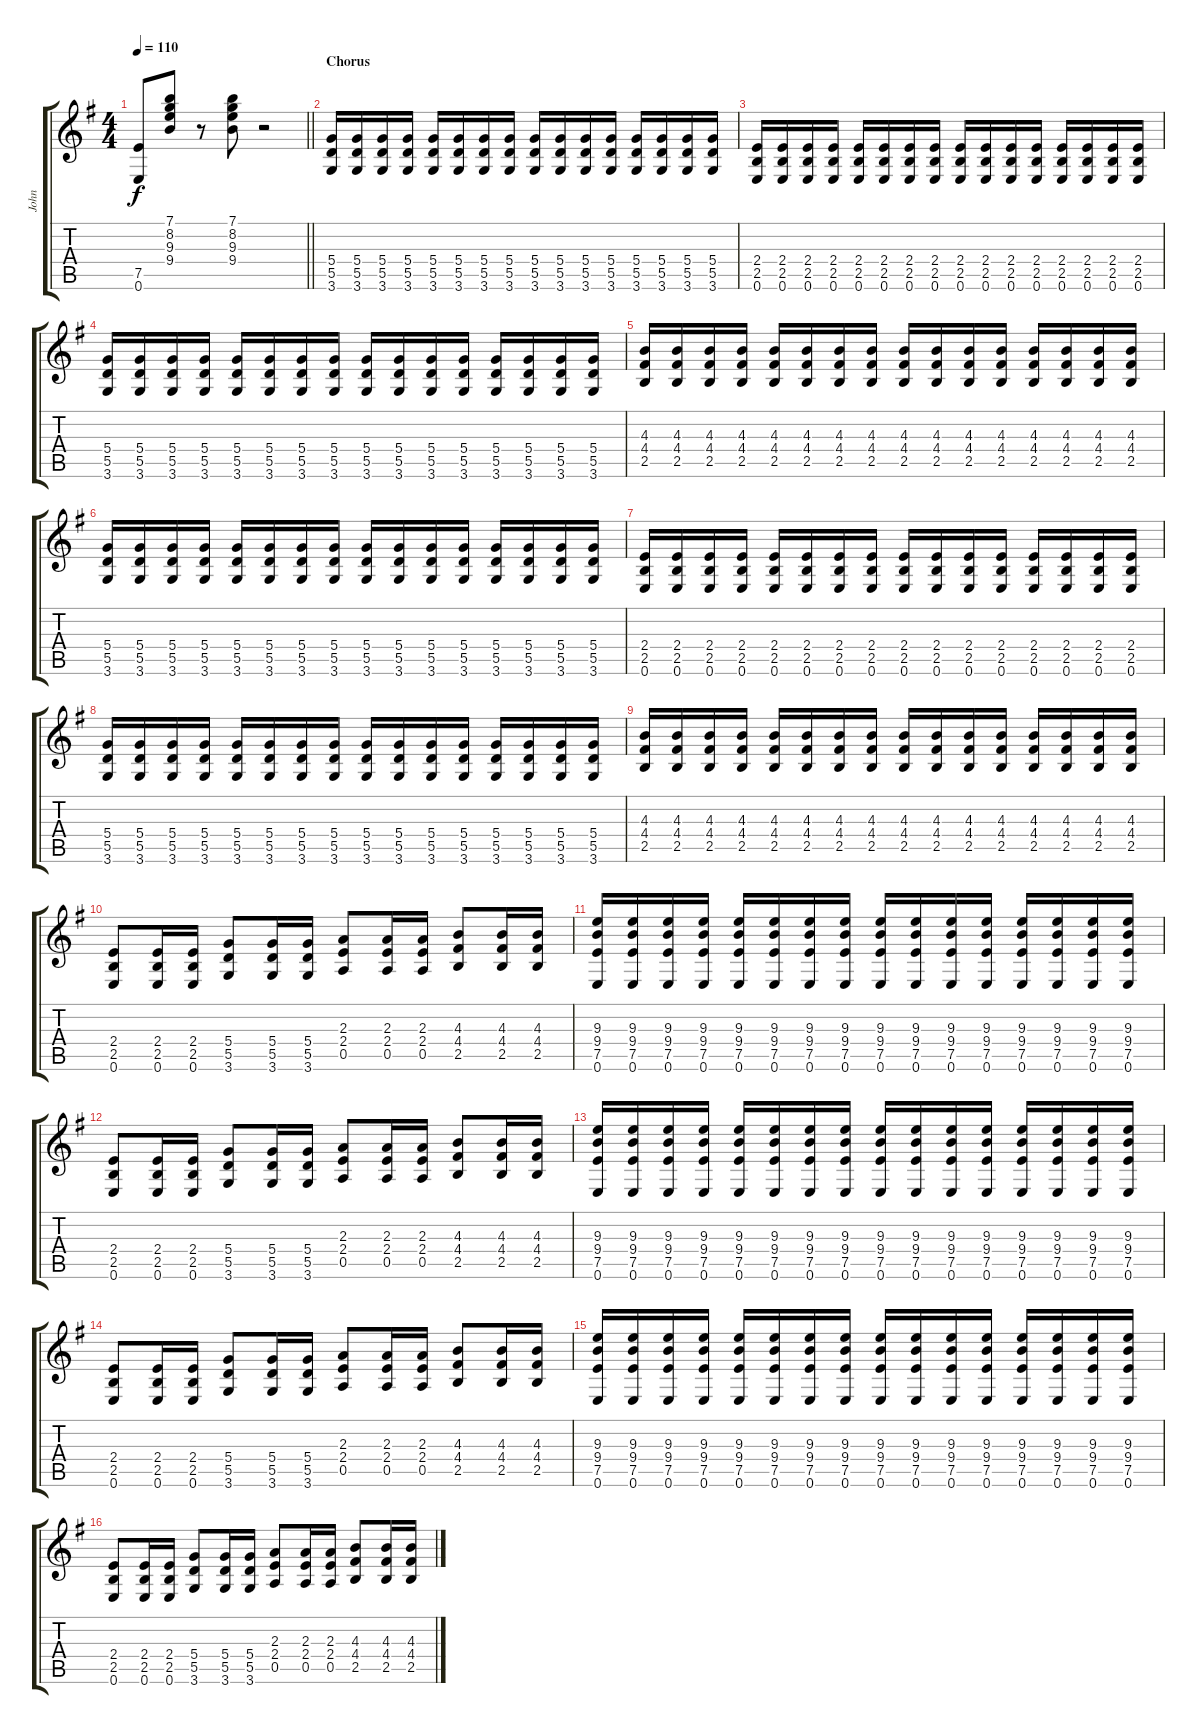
\track ("John" "John") {instrument distortionguitar}
\staff {score tabs}
\tuning (E4 B3 G3 D3 A2 E2) {hide}
\ts (4 4)
\tempo 110
\clef g2
\barLineRight lightlight
\ks g
(7.5 0.6).8{dy f} (7.1 8.2 9.3 9.4).8 r.8 (7.1 8.2 9.3 9.4).8 r.2 |
\section ("" "Chorus")
(5.4 5.5 3.6).16 (5.4 5.5 3.6).16 (5.4 5.5 3.6).16 (5.4 5.5 3.6).16 (5.4 5.5 3.6).16 (5.4 5.5 3.6).16 (5.4 5.5 3.6).16 (5.4 5.5 3.6).16 (5.4 5.5 3.6).16 (5.4 5.5 3.6).16 (5.4 5.5 3.6).16 (5.4 5.5 3.6).16 (5.4 5.5 3.6).16 (5.4 5.5 3.6).16 (5.4 5.5 3.6).16 (5.4 5.5 3.6).16 |
(2.4 2.5 0.6).16 (2.4 2.5 0.6).16 (2.4 2.5 0.6).16 (2.4 2.5 0.6).16 (2.4 2.5 0.6).16 (2.4 2.5 0.6).16 (2.4 2.5 0.6).16 (2.4 2.5 0.6).16 (2.4 2.5 0.6).16 (2.4 2.5 0.6).16 (2.4 2.5 0.6).16 (2.4 2.5 0.6).16 (2.4 2.5 0.6).16 (2.4 2.5 0.6).16 (2.4 2.5 0.6).16 (2.4 2.5 0.6).16 |
(5.4 5.5 3.6).16 (5.4 5.5 3.6).16 (5.4 5.5 3.6).16 (5.4 5.5 3.6).16 (5.4 5.5 3.6).16 (5.4 5.5 3.6).16 (5.4 5.5 3.6).16 (5.4 5.5 3.6).16 (5.4 5.5 3.6).16 (5.4 5.5 3.6).16 (5.4 5.5 3.6).16 (5.4 5.5 3.6).16 (5.4 5.5 3.6).16 (5.4 5.5 3.6).16 (5.4 5.5 3.6).16 (5.4 5.5 3.6).16 |
(4.3 4.4 2.5).16 (4.3 4.4 2.5).16 (4.3 4.4 2.5).16 (4.3 4.4 2.5).16 (4.3 4.4 2.5).16 (4.3 4.4 2.5).16 (4.3 4.4 2.5).16 (4.3 4.4 2.5).16 (4.3 4.4 2.5).16 (4.3 4.4 2.5).16 (4.3 4.4 2.5).16 (4.3 4.4 2.5).16 (4.3 4.4 2.5).16 (4.3 4.4 2.5).16 (4.3 4.4 2.5).16 (4.3 4.4 2.5).16 |
(5.4 5.5 3.6).16 (5.4 5.5 3.6).16 (5.4 5.5 3.6).16 (5.4 5.5 3.6).16 (5.4 5.5 3.6).16 (5.4 5.5 3.6).16 (5.4 5.5 3.6).16 (5.4 5.5 3.6).16 (5.4 5.5 3.6).16 (5.4 5.5 3.6).16 (5.4 5.5 3.6).16 (5.4 5.5 3.6).16 (5.4 5.5 3.6).16 (5.4 5.5 3.6).16 (5.4 5.5 3.6).16 (5.4 5.5 3.6).16 |
(2.4 2.5 0.6).16 (2.4 2.5 0.6).16 (2.4 2.5 0.6).16 (2.4 2.5 0.6).16 (2.4 2.5 0.6).16 (2.4 2.5 0.6).16 (2.4 2.5 0.6).16 (2.4 2.5 0.6).16 (2.4 2.5 0.6).16 (2.4 2.5 0.6).16 (2.4 2.5 0.6).16 (2.4 2.5 0.6).16 (2.4 2.5 0.6).16 (2.4 2.5 0.6).16 (2.4 2.5 0.6).16 (2.4 2.5 0.6).16 |
(5.4 5.5 3.6).16 (5.4 5.5 3.6).16 (5.4 5.5 3.6).16 (5.4 5.5 3.6).16 (5.4 5.5 3.6).16 (5.4 5.5 3.6).16 (5.4 5.5 3.6).16 (5.4 5.5 3.6).16 (5.4 5.5 3.6).16 (5.4 5.5 3.6).16 (5.4 5.5 3.6).16 (5.4 5.5 3.6).16 (5.4 5.5 3.6).16 (5.4 5.5 3.6).16 (5.4 5.5 3.6).16 (5.4 5.5 3.6).16 |
(4.3 4.4 2.5).16 (4.3 4.4 2.5).16 (4.3 4.4 2.5).16 (4.3 4.4 2.5).16 (4.3 4.4 2.5).16 (4.3 4.4 2.5).16 (4.3 4.4 2.5).16 (4.3 4.4 2.5).16 (4.3 4.4 2.5).16 (4.3 4.4 2.5).16 (4.3 4.4 2.5).16 (4.3 4.4 2.5).16 (4.3 4.4 2.5).16 (4.3 4.4 2.5).16 (4.3 4.4 2.5).16 (4.3 4.4 2.5).16 |
(2.4 2.5 0.6).8 (2.4 2.5 0.6).16 (2.4 2.5 0.6).16 (5.4 5.5 3.6).8 (5.4 5.5 3.6).16 (5.4 5.5 3.6).16 (2.3 2.4 0.5).8 (2.3 2.4 0.5).16 (2.3 2.4 0.5).16 (4.3 4.4 2.5).8 (4.3 4.4 2.5).16 (4.3 4.4 2.5).16 |
(9.3 9.4 7.5 0.6).16 (9.3 9.4 7.5 0.6).16 (9.3 9.4 7.5 0.6).16 (9.3 9.4 7.5 0.6).16 (9.3 9.4 7.5 0.6).16 (9.3 9.4 7.5 0.6).16 (9.3 9.4 7.5 0.6).16 (9.3 9.4 7.5 0.6).16 (9.3 9.4 7.5 0.6).16 (9.3 9.4 7.5 0.6).16 (9.3 9.4 7.5 0.6).16 (9.3 9.4 7.5 0.6).16 (9.3 9.4 7.5 0.6).16 (9.3 9.4 7.5 0.6).16 (9.3 9.4 7.5 0.6).16 (9.3 9.4 7.5 0.6).16 |
(2.4 2.5 0.6).8 (2.4 2.5 0.6).16 (2.4 2.5 0.6).16 (5.4 5.5 3.6).8 (5.4 5.5 3.6).16 (5.4 5.5 3.6).16 (2.3 2.4 0.5).8 (2.3 2.4 0.5).16 (2.3 2.4 0.5).16 (4.3 4.4 2.5).8 (4.3 4.4 2.5).16 (4.3 4.4 2.5).16 |
(9.3 9.4 7.5 0.6).16 (9.3 9.4 7.5 0.6).16 (9.3 9.4 7.5 0.6).16 (9.3 9.4 7.5 0.6).16 (9.3 9.4 7.5 0.6).16 (9.3 9.4 7.5 0.6).16 (9.3 9.4 7.5 0.6).16 (9.3 9.4 7.5 0.6).16 (9.3 9.4 7.5 0.6).16 (9.3 9.4 7.5 0.6).16 (9.3 9.4 7.5 0.6).16 (9.3 9.4 7.5 0.6).16 (9.3 9.4 7.5 0.6).16 (9.3 9.4 7.5 0.6).16 (9.3 9.4 7.5 0.6).16 (9.3 9.4 7.5 0.6).16 |
(2.4 2.5 0.6).8 (2.4 2.5 0.6).16 (2.4 2.5 0.6).16 (5.4 5.5 3.6).8 (5.4 5.5 3.6).16 (5.4 5.5 3.6).16 (2.3 2.4 0.5).8 (2.3 2.4 0.5).16 (2.3 2.4 0.5).16 (4.3 4.4 2.5).8 (4.3 4.4 2.5).16 (4.3 4.4 2.5).16 |
(9.3 9.4 7.5 0.6).16 (9.3 9.4 7.5 0.6).16 (9.3 9.4 7.5 0.6).16 (9.3 9.4 7.5 0.6).16 (9.3 9.4 7.5 0.6).16 (9.3 9.4 7.5 0.6).16 (9.3 9.4 7.5 0.6).16 (9.3 9.4 7.5 0.6).16 (9.3 9.4 7.5 0.6).16 (9.3 9.4 7.5 0.6).16 (9.3 9.4 7.5 0.6).16 (9.3 9.4 7.5 0.6).16 (9.3 9.4 7.5 0.6).16 (9.3 9.4 7.5 0.6).16 (9.3 9.4 7.5 0.6).16 (9.3 9.4 7.5 0.6).16 |
(2.4 2.5 0.6).8 (2.4 2.5 0.6).16 (2.4 2.5 0.6).16 (5.4 5.5 3.6).8 (5.4 5.5 3.6).16 (5.4 5.5 3.6).16 (2.3 2.4 0.5).8 (2.3 2.4 0.5).16 (2.3 2.4 0.5).16 (4.3 4.4 2.5).8 (4.3 4.4 2.5).16 (4.3 4.4 2.5).16
